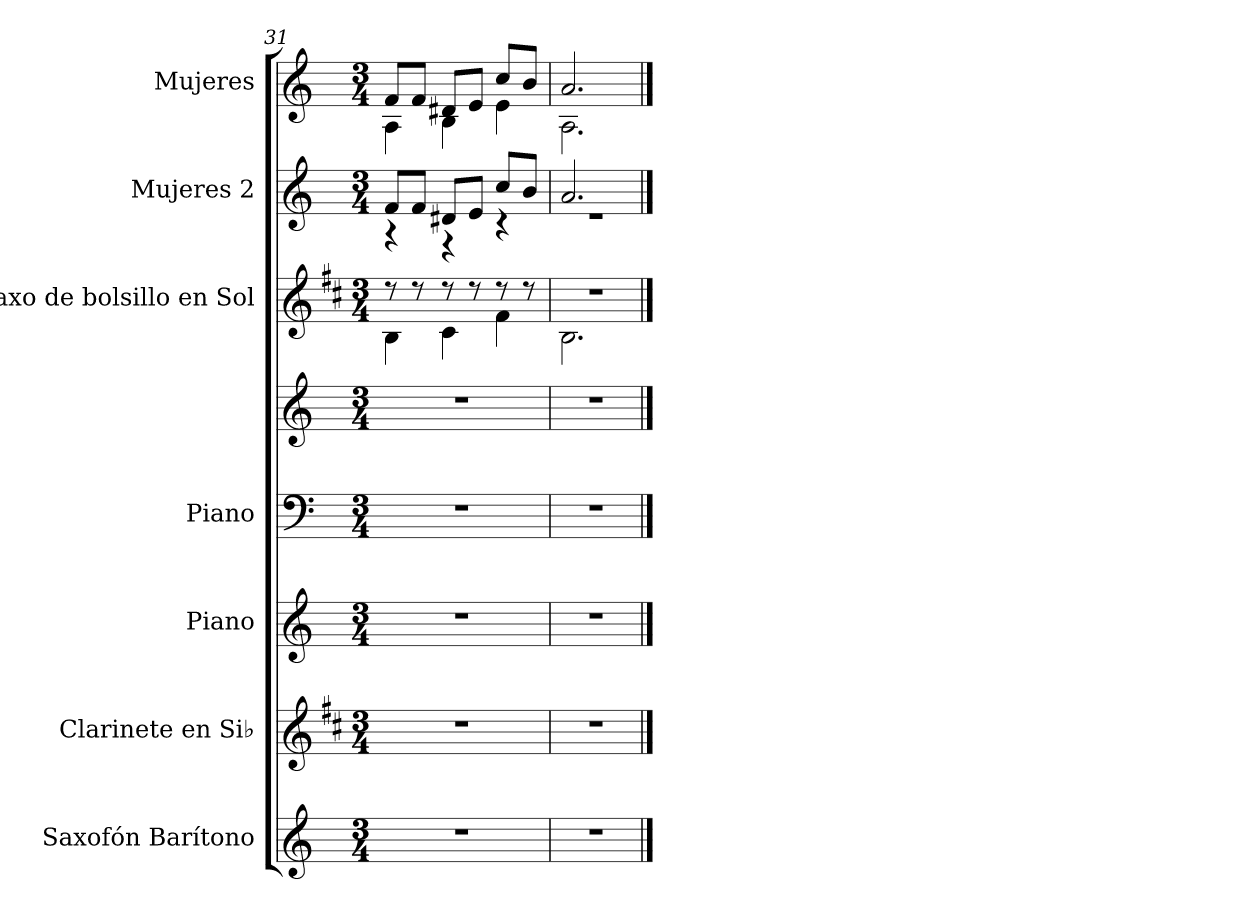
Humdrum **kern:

**kern	**kern	**kern	**kern	**kern	**kern	**kern	**kern
*part7	*part6	*part5	*part4	*part4	*part3	*part2	*part1
*staff8	*staff7	*staff6	*staff5	*staff4	*staff3	*staff2	*staff1
*I"Saxofón Barítono	*I"Clarinete en Si♭	*I"Piano	*I"Piano	*	*I"Saxo de bolsillo en Sol	*I"Mujeres 2	*I"Mujeres
*	*I'Cl. Si♭	*I'Pno.	*I'Pno.	*	*	*	*
*clefG2	*clefG2	*clefG2	*clefF4	*clefG2	*clefG2	*clefG2	*clefG2
*ITrd7c12	*ITrd1c2	*	*	*	*ITrd1c2	*	*
*k[]	*k[]	*k[]	*k[]	*k[]	*k[]	*k[]	*k[]
*M3/4	*M3/4	*M3/4	*M3/4	*M3/4	*M3/4	*M3/4	*M3/4
=31	=31	=31	=31	=31	=31	=31	=31
*	*	*	*	*	*^	*^	*^
2.r	2.r	2.r	2.r	2.r	8r	4A\	8f/L	4r	8f/L	4A\
.	.	.	.	.	8r	.	8f/J	.	8f/J	.
.	.	.	.	.	8r	4B\	8d#X/L	4r	8d#X/L	4B\
.	.	.	.	.	8r	.	8e/J	.	8e/J	.
.	.	.	.	.	8r	4e\	8cc/L	4r	8cc/L	4e\
.	.	.	.	.	8r	.	8b/J	.	8b/J	.
=32	=32	=32	=32	=32	=32	=32	=32	=32	=32	=32
2.r	2.r	2.r	2.r	2.r	2.r	2.A\	2.a/	2.r	2.a/	2.A\
*	*	*	*	*	*v	*v	*	*	*v	*v
*	*	*	*	*	*	*v	*v	*
==	==	==	==	==	==	==	==
*-	*-	*-	*-	*-	*-	*-	*-
